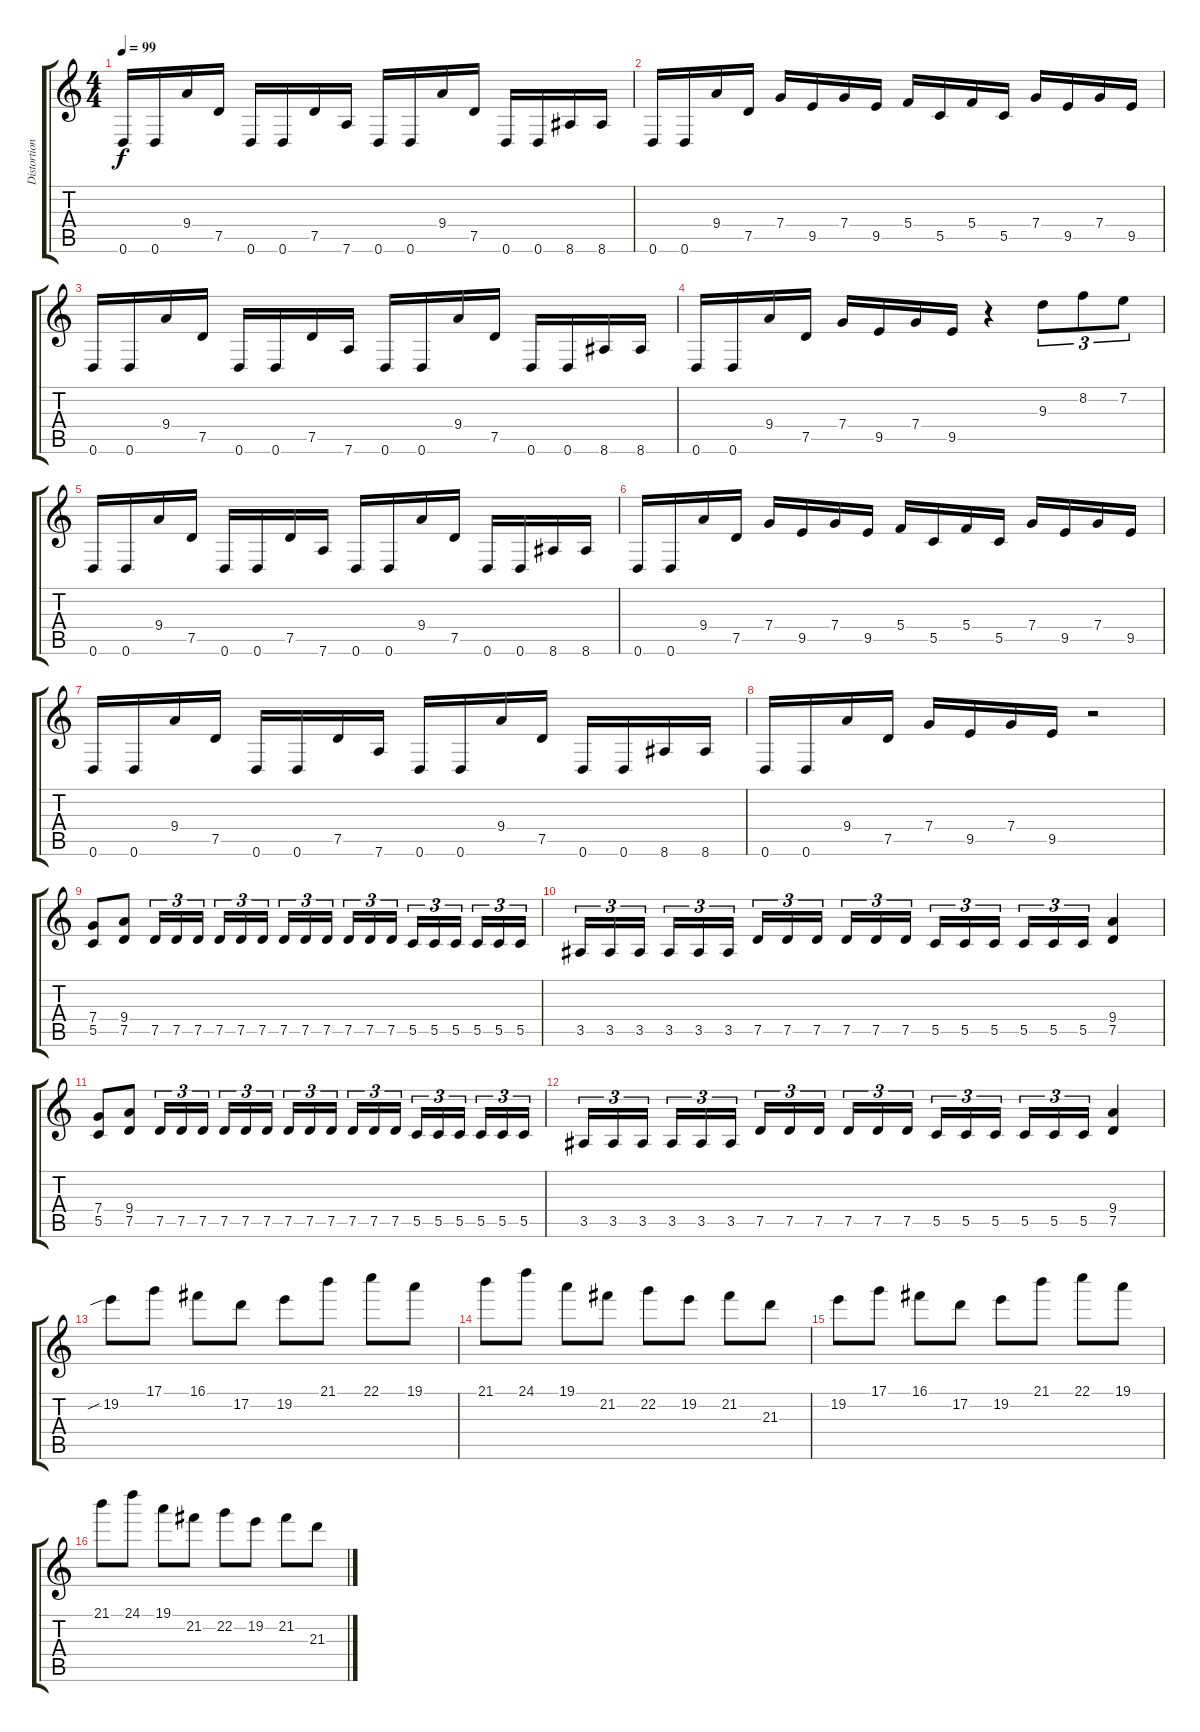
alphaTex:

\track ("Distortion Guitar" "Distortion") {instrument distortionguitar}
\staff {score tabs}
\tuning (D4 A3 F3 C3 G2 D2) {hide}
\ts (4 4)
\tempo 99
\clef g2
\ks c
0.6.16{dy f} 0.6.16 9.4.16 7.5.16 0.6.16 0.6.16 7.5.16 7.6.16 0.6.16 0.6.16 9.4.16 7.5.16 0.6.16 0.6.16 8.6.16 8.6.16 |
0.6.16 0.6.16 9.4.16 7.5.16 7.4.16 9.5.16 7.4.16 9.5.16 5.4.16 5.5.16 5.4.16 5.5.16 7.4.16 9.5.16 7.4.16 9.5.16 |
0.6.16 0.6.16 9.4.16 7.5.16 0.6.16 0.6.16 7.5.16 7.6.16 0.6.16 0.6.16 9.4.16 7.5.16 0.6.16 0.6.16 8.6.16 8.6.16 |
0.6.16 0.6.16 9.4.16 7.5.16 7.4.16 9.5.16 7.4.16 9.5.16 r.4 9.3.8{tu (3 2)} 8.2.8{tu (3 2)} 7.2.8{tu (3 2)} |
0.6.16 0.6.16 9.4.16 7.5.16 0.6.16 0.6.16 7.5.16 7.6.16 0.6.16 0.6.16 9.4.16 7.5.16 0.6.16 0.6.16 8.6.16 8.6.16 |
0.6.16 0.6.16 9.4.16 7.5.16 7.4.16 9.5.16 7.4.16 9.5.16 5.4.16 5.5.16 5.4.16 5.5.16 7.4.16 9.5.16 7.4.16 9.5.16 |
0.6.16 0.6.16 9.4.16 7.5.16 0.6.16 0.6.16 7.5.16 7.6.16 0.6.16 0.6.16 9.4.16 7.5.16 0.6.16 0.6.16 8.6.16 8.6.16 |
0.6.16 0.6.16 9.4.16 7.5.16 7.4.16 9.5.16 7.4.16 9.5.16 r.2 |
(7.4 5.5).8 (9.4 7.5).8 7.5.16{tu (3 2)} 7.5.16{tu (3 2)} 7.5.16{tu (3 2)} 7.5.16{tu (3 2)} 7.5.16{tu (3 2)} 7.5.16{tu (3 2)} 7.5.16{tu (3 2)} 7.5.16{tu (3 2)} 7.5.16{tu (3 2)} 7.5.16{tu (3 2)} 7.5.16{tu (3 2)} 7.5.16{tu (3 2)} 5.5.16{tu (3 2)} 5.5.16{tu (3 2)} 5.5.16{tu (3 2)} 5.5.16{tu (3 2)} 5.5.16{tu (3 2)} 5.5.16{tu (3 2)} |
3.5.16{tu (3 2)} 3.5.16{tu (3 2)} 3.5.16{tu (3 2)} 3.5.16{tu (3 2)} 3.5.16{tu (3 2)} 3.5.16{tu (3 2)} 7.5.16{tu (3 2)} 7.5.16{tu (3 2)} 7.5.16{tu (3 2)} 7.5.16{tu (3 2)} 7.5.16{tu (3 2)} 7.5.16{tu (3 2)} 5.5.16{tu (3 2)} 5.5.16{tu (3 2)} 5.5.16{tu (3 2)} 5.5.16{tu (3 2)} 5.5.16{tu (3 2)} 5.5.16{tu (3 2)} (9.4 7.5).4 |
(7.4 5.5).8 (9.4 7.5).8 7.5.16{tu (3 2)} 7.5.16{tu (3 2)} 7.5.16{tu (3 2)} 7.5.16{tu (3 2)} 7.5.16{tu (3 2)} 7.5.16{tu (3 2)} 7.5.16{tu (3 2)} 7.5.16{tu (3 2)} 7.5.16{tu (3 2)} 7.5.16{tu (3 2)} 7.5.16{tu (3 2)} 7.5.16{tu (3 2)} 5.5.16{tu (3 2)} 5.5.16{tu (3 2)} 5.5.16{tu (3 2)} 5.5.16{tu (3 2)} 5.5.16{tu (3 2)} 5.5.16{tu (3 2)} |
3.5.16{tu (3 2)} 3.5.16{tu (3 2)} 3.5.16{tu (3 2)} 3.5.16{tu (3 2)} 3.5.16{tu (3 2)} 3.5.16{tu (3 2)} 7.5.16{tu (3 2)} 7.5.16{tu (3 2)} 7.5.16{tu (3 2)} 7.5.16{tu (3 2)} 7.5.16{tu (3 2)} 7.5.16{tu (3 2)} 5.5.16{tu (3 2)} 5.5.16{tu (3 2)} 5.5.16{tu (3 2)} 5.5.16{tu (3 2)} 5.5.16{tu (3 2)} 5.5.16{tu (3 2)} (9.4 7.5).4 |
19.2{sib}.8 17.1.8 16.1.8 17.2.8 19.2.8 21.1.8 22.1.8 19.1.8 |
21.1.8 24.1.8 19.1.8 21.2.8 22.2.8 19.2.8 21.2.8 21.3.8 |
19.2.8 17.1.8 16.1.8 17.2.8 19.2.8 21.1.8 22.1.8 19.1.8 |
21.1.8 24.1.8 19.1.8 21.2.8 22.2.8 19.2.8 21.2.8 21.3.8
